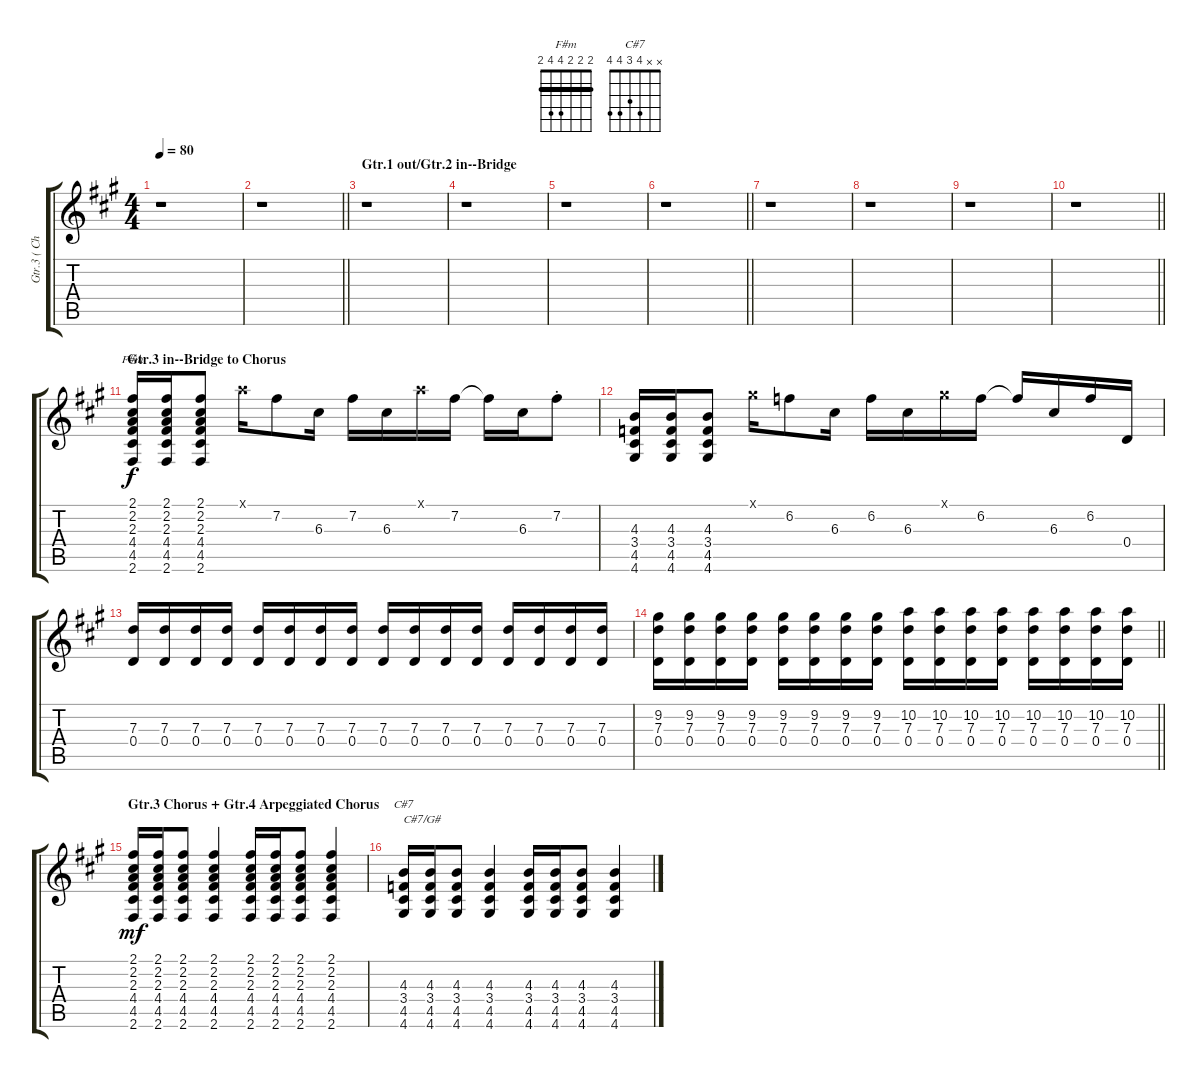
\track ("Gtr.3 ( Chorus )" "Gtr.3 ( Ch") {instrument distortionguitar}
\staff {score tabs}
\tuning (E4 B3 G3 D3 A2 E2) {hide}
\chord ("F#m" 2 2 2 4 4 2) {barre 2}
\chord ("C#7" x x 4 3 4 4)
\ts (4 4)
\tempo 80
\clef g2
\ks f#minor
r.1{dy f} |
\barLineRight lightlight
r.1 |
\section ("" "Gtr.1 out/Gtr.2 in--Bridge")
\ks a
r.1 |
\ks f#minor
r.1 |
r.1 |
\barLineRight lightlight
r.1 |
\ks a
r.1 |
\ks f#minor
r.1 |
r.1 |
\barLineRight lightlight
r.1 |
\section ("" "Gtr.3 in--Bridge to Chorus")
(2.1 2.2 2.3 4.4 4.5 2.6).16{ch "F#m"} (2.1 2.2 2.3 4.4 4.5 2.6).16 (2.1 2.2 2.3 4.4 4.5 2.6).8 5.1{x}.16 7.2.8 6.3.16 7.2.16 6.3.16 5.1{x}.16 7.2.16 7.2{t}.16 6.3.16 7.2{st}.8 |
(4.3 3.4 4.5 4.6).16 (4.3 3.4 4.5 4.6).16 (4.3 3.4 4.5 4.6).8 4.1{x}.16 6.2.8 6.3.16 6.2.16 6.3.16 4.1{x}.16 6.2.16 6.2{t}.16 6.3.16 6.2.16 0.4.16 |
(7.3 0.4).16 (7.3 0.4).16 (7.3 0.4).16 (7.3 0.4).16 (7.3 0.4).16 (7.3 0.4).16 (7.3 0.4).16 (7.3 0.4).16 (7.3 0.4).16 (7.3 0.4).16 (7.3 0.4).16 (7.3 0.4).16 (7.3 0.4).16 (7.3 0.4).16 (7.3 0.4).16 (7.3 0.4).16 |
\barLineRight lightlight
(9.2 7.3 0.4).16 (9.2 7.3 0.4).16 (9.2 7.3 0.4).16 (9.2 7.3 0.4).16 (9.2 7.3 0.4).16 (9.2 7.3 0.4).16 (9.2 7.3 0.4).16 (9.2 7.3 0.4).16 (10.2 7.3 0.4).16 (10.2 7.3 0.4).16 (10.2 7.3 0.4).16 (10.2 7.3 0.4).16 (10.2 7.3 0.4).16 (10.2 7.3 0.4).16 (10.2 7.3 0.4).16 (10.2 7.3 0.4).16 |
\section ("" "Gtr.3 Chorus + Gtr.4 Arpeggiated Chorus")
(2.1 2.2 2.3 4.4 4.5 2.6).16{dy mf} (2.1 2.2 2.3 4.4 4.5 2.6).16 (2.1 2.2 2.3 4.4 4.5 2.6).8 (2.1 2.2 2.3 4.4 4.5 2.6).4 (2.1 2.2 2.3 4.4 4.5 2.6).16 (2.1 2.2 2.3 4.4 4.5 2.6).16 (2.1 2.2 2.3 4.4 4.5 2.6).8 (2.1 2.2 2.3 4.4 4.5 2.6).4 |
(4.3 3.4 4.5 4.6).16{ch "C#7" txt "C#7/G#"} (4.3 3.4 4.5 4.6).16 (4.3 3.4 4.5 4.6).8 (4.3 3.4 4.5 4.6).4 (4.3 3.4 4.5 4.6).16 (4.3 3.4 4.5 4.6).16 (4.3 3.4 4.5 4.6).8 (4.3 3.4 4.5 4.6).4
